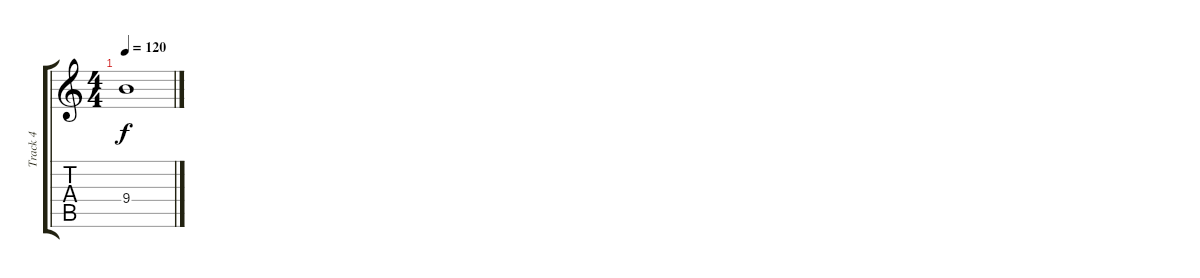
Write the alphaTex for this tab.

\track ("Track 4" "Track 4") {instrument distortionguitar}
\staff {score tabs}
\tuning (E4 B3 G3 D3 A2 E2) {hide}
\ts (4 4)
\tempo 120
\clef g2
\ks c
9.4{t}.1{dy f}
